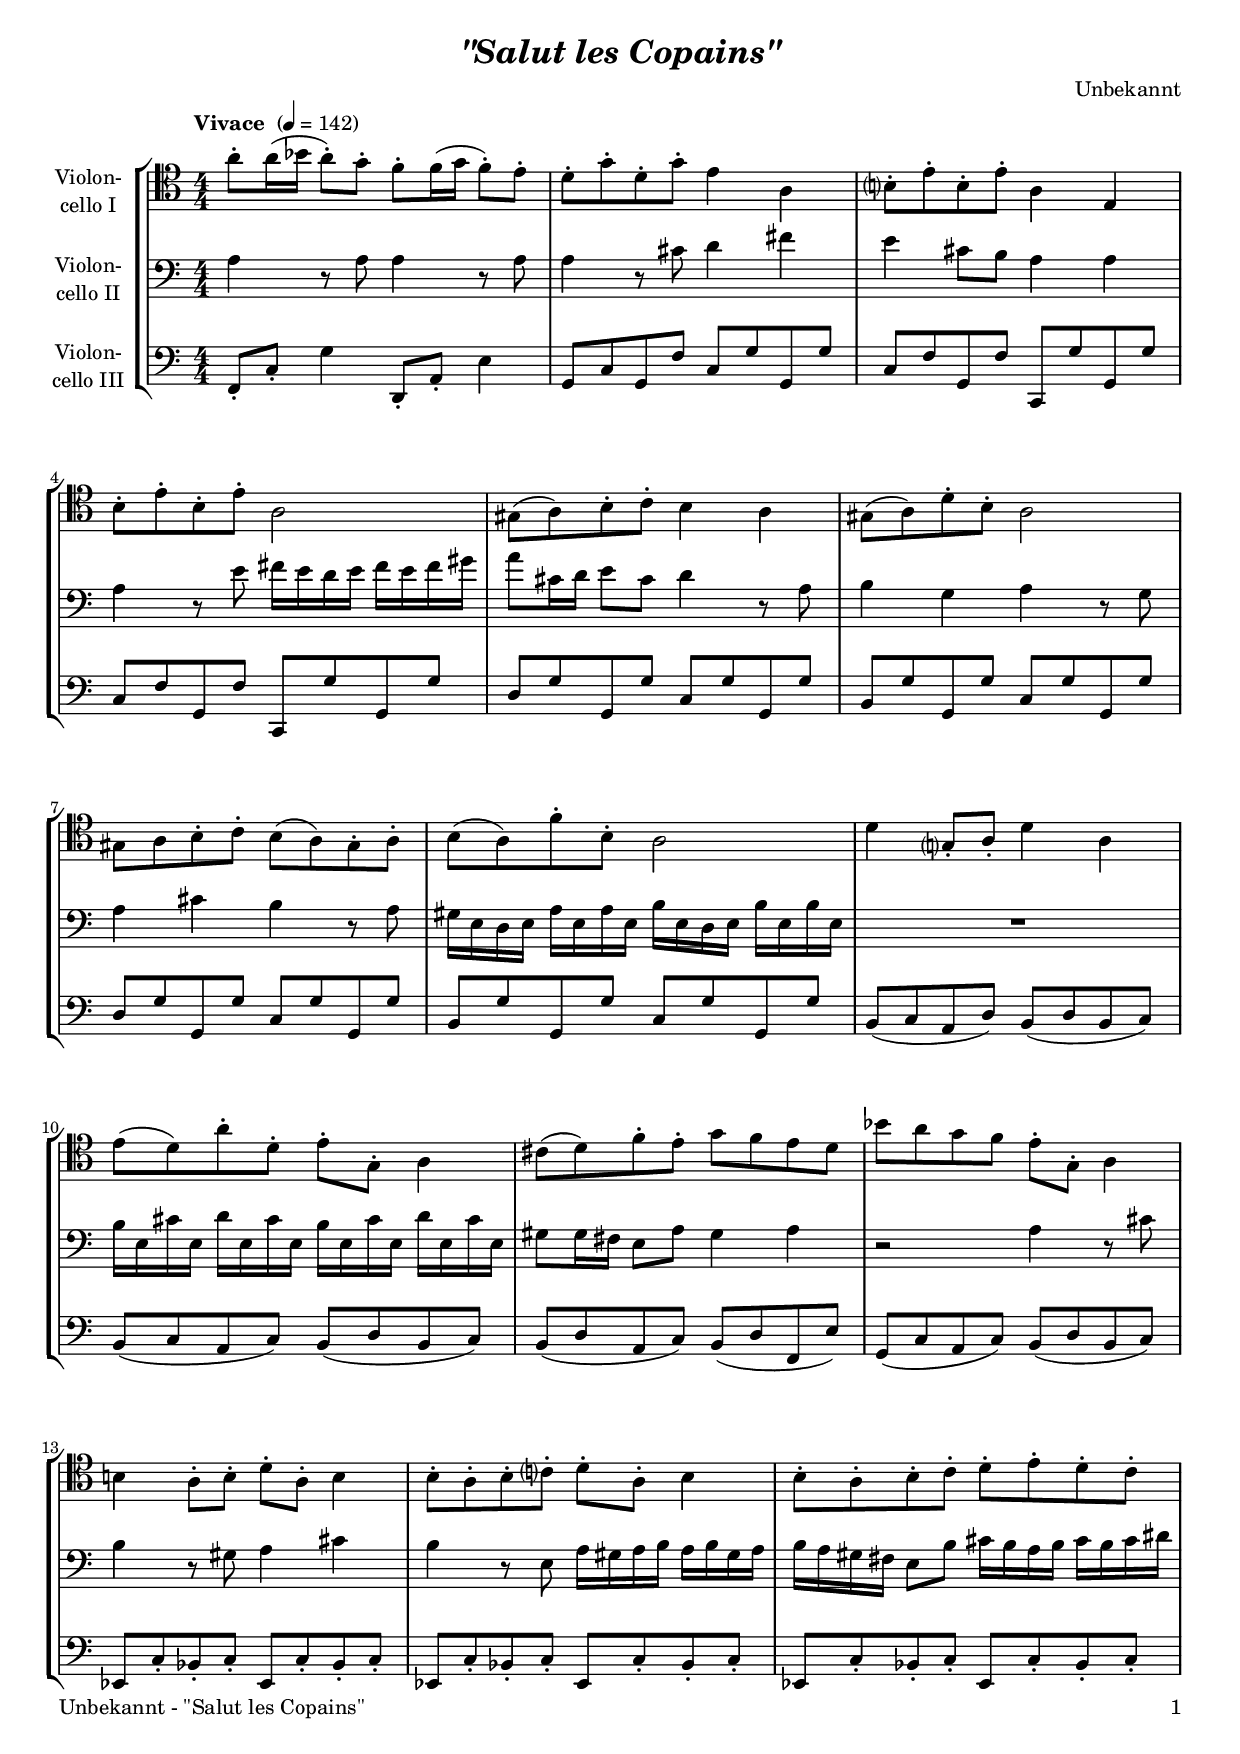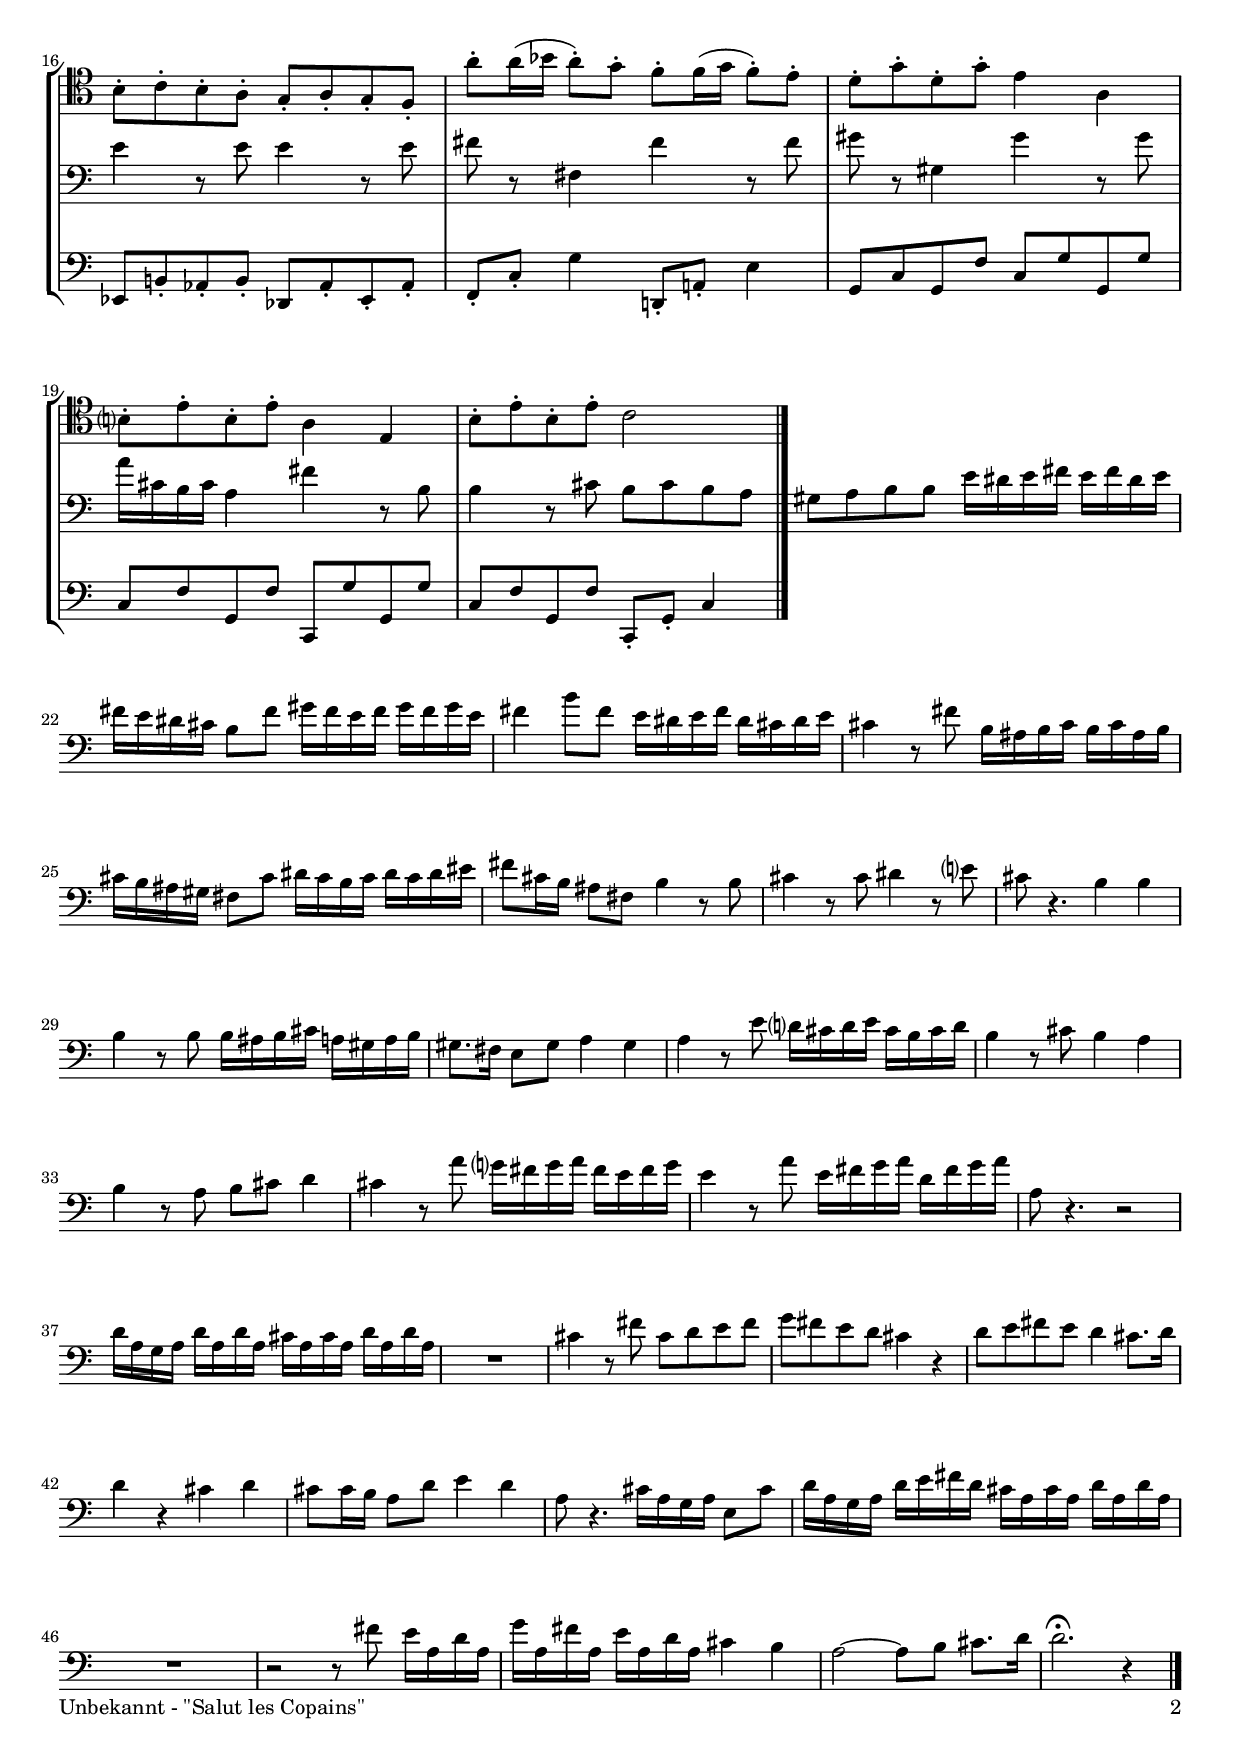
\version "2.20.2"
\include "deutsch.ly"

#(set-global-staff-size 18)

\header {
  title     = \markup \bold \italic "\"Salut les Copains\""
  composer  = "Unbekannt"
%  arranger  = ""
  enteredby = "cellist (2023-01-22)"
%  piece     = ""
}

voiceconsts = {
  \key c \major
  \time 4/4
  \clef "bass"
  \numericTimeSignature
  \compressEmptyMeasures
  % Set default beaming for all staves
%  \set Timing.beamExceptions = #'()
%  \set Timing.baseMoment     = #(ly:make-moment 1 4)
%  \set Timing.beatStructure  = #'(1 1 1)
  \tempo "Vivace " 4=142
}

micl = "clarinet"
mifl = "flute"
miob = "oboe"
mifh = "french horn"
misx = "tenor sax"
mist = "string ensemble 1"
mivl = "violin"
miva = "viola"
miba = "cello"
mipz = "pizzicato strings"

va = \relative c''' {
  \voiceconsts
  \clef "tenor"
  
  a8-. a16( b a8)-. g-. f-. f16( g f8)-. e-.
  d-. g-. d-. g-. e4 a,
  h?8-. e-. h-. e-. a,4 e
  h'8-. e-. h-. e-. a,2

  gis8( a) h-. c-. h4 a
  gis8( a) d-. h-. a2
  gis8 a h-. c-. h( a) gis-. a-.
  h( a) f'-. h,-. a2
  d4 g,?8-. a-. d4 a

  e'8( d) a'-. d,-. e-. g,-. a4
  cis8( d) f-. e-. g f e d
  b' a g f e-. g,-. a4
  h! a8-. h-. d-. a-. h4

  h8-. a-. h-. c?-. d-. a-. h4
  h8-. a-. h-. c-. d-. e-. d-. c-.
  h-. c-. h-. a-. g-. a-. g-. f-.

  a'-. a16( b a8)-. g-. f-. f16( g f8)-. e-.
  d-. g-. d-. g-. e4 a,
  h?8-. e-. h-. e-.  a,4 e
  h'8-. e-. h-. e-. c2 \bar "|."
}

\include "v2.ily"
vc = \relative c {
  \voiceconsts

  f8-. c'-. g'4 d,8-. a'-. e'4
  g,8 c g f' c g' g, g'
  c, f g, f' c, g'' g, g'
  c, f g, f' c, g'' g, g'

  d g g, g' c, g' g, g'
  h, g' g, g' c, g' g, g'
  d g g, g' c, g' g, g'
  h, g' g, g' c, g' g, g'

  h,( c a d) h( d h c)
  h( c a c) h( d h c)
  h( d a c) h( d f, e')
  g,( c a c) h( d h c)

  es, c'-. b-. c-. es, c'-. b-. c-.
  es, c'-. b-. c-. es, c'-. b-. c-.
  es, c'-. b-. c-. es, c'-. b-. c-.
  es, h'!-. as-. h-. des, as'-. es-. as-.

  f-. c'-. g'4 d,!8-. a'!-. e'4
  g,8 c g f' c g' g, g'
  c, f g, f' c, g'' g, g'
  c, f g, f' c,-. g'-. c4 \bar "|."
}


music = \new StaffGroup <<
      \new Staff {
	\set Staff.midiInstrument = \miba
	\set Staff.instrumentName = \markup \center-column { "Violon-" "cello I" }
	\transpose c c, { \va }
      }

      \new Staff {
	\set Staff.midiInstrument = \miba
	\set Staff.instrumentName = \markup \center-column { "Violon-" "cello II" }
	\transpose c c, { \vb }
      }

      \new Staff {
	\set Staff.midiInstrument = \miba
	\set Staff.instrumentName = \markup \center-column { "Violon-" "cello III" }
	\transpose c c, { \vc }
      }
>>

\book {
   \paper {
    print-page-number = ##t
    print-first-page-number = ##t
    ragged-last-bottom = ##f
    oddHeaderMarkup = \markup \null
    evenHeaderMarkup = \markup \null
    oddFooterMarkup = \markup {
      \fill-line {
        \on-the-fly #print-page-number-check-first
        "Unbekannt - \"Salut les Copains\"" \fromproperty #'page:page-number-string
      }
    }
    evenFooterMarkup = \oddFooterMarkup
  } \score {
    \music
    \layout {}
  }

  \score {
    \unfoldRepeats \music

    \midi {
      \context {
        \Score
      }
    }
  }
}